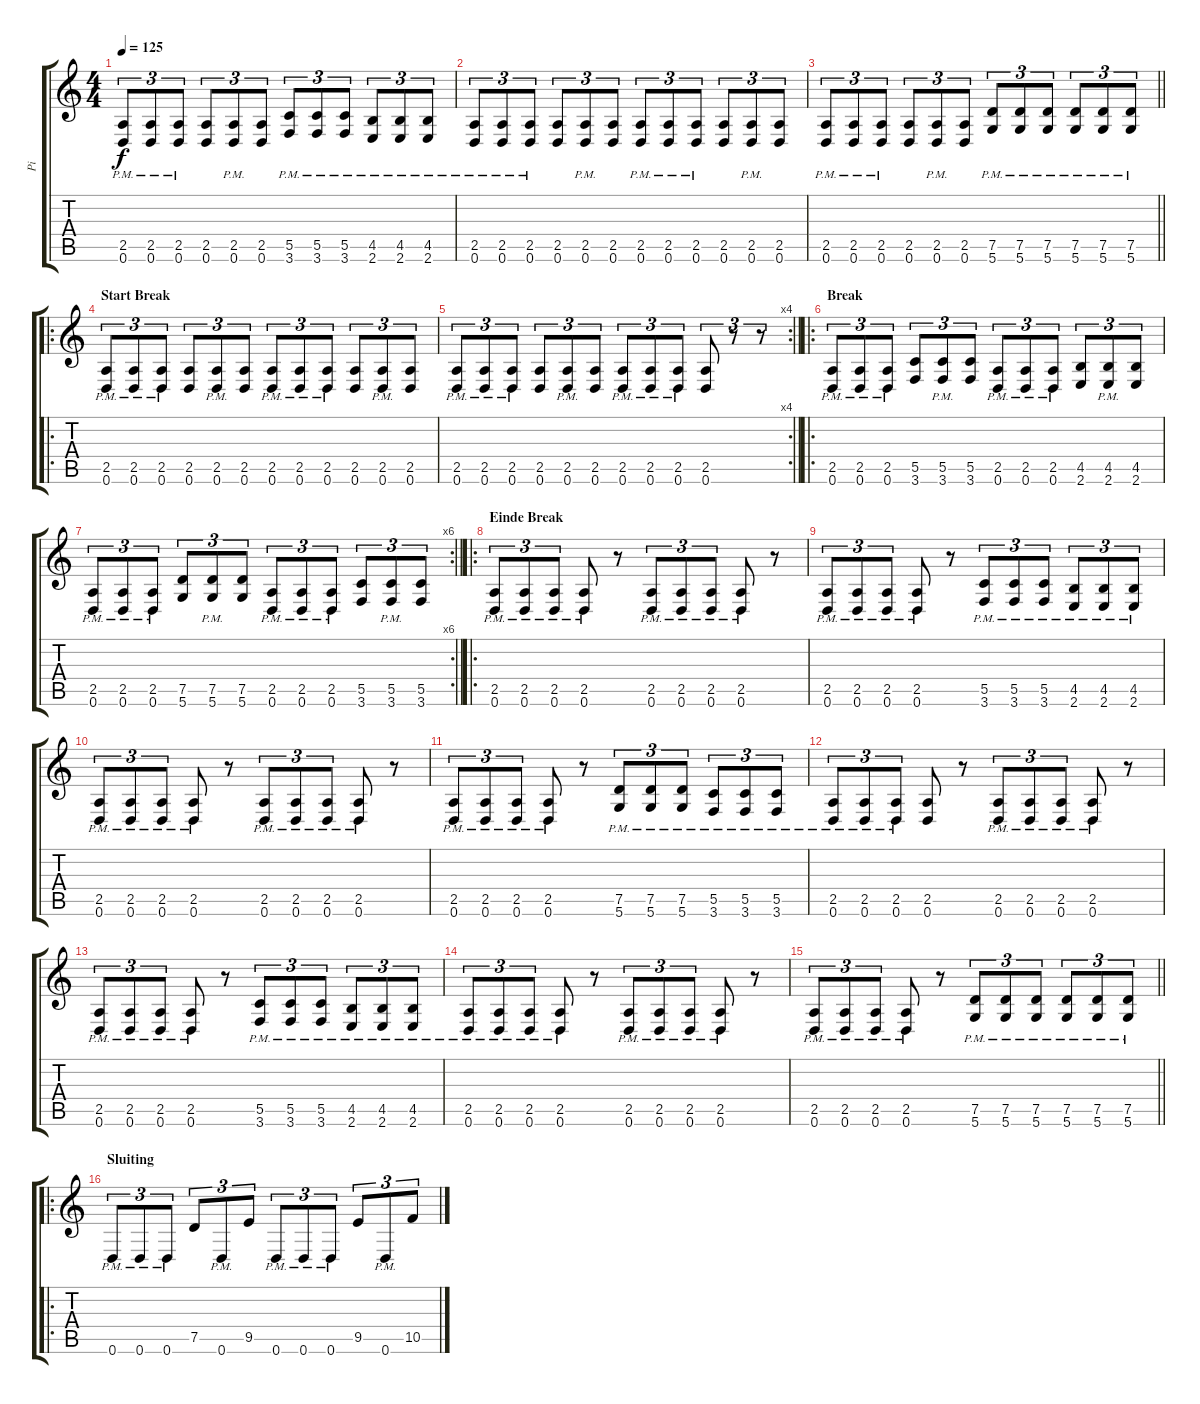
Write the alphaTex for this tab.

\track ("Pi" "Pi") {instrument overdrivenguitar}
\staff {score tabs}
\tuning (D4 A3 F3 C3 G2 D2) {hide}
\ts (4 4)
\tempo 125
\clef g2
\ks c
(2.5{pm} 0.6{pm}).8{tu (3 2) dy f} (2.5{pm} 0.6{pm}).8{tu (3 2)} (2.5{pm} 0.6{pm}).8{tu (3 2)} (2.5 0.6).8{tu (3 2)} (2.5{pm} 0.6{pm}).8{tu (3 2)} (2.5 0.6).8{tu (3 2)} (5.5{pm} 3.6{pm}).8{tu (3 2)} (5.5{pm} 3.6{pm}).8{tu (3 2)} (5.5{pm} 3.6{pm}).8{tu (3 2)} (4.5{pm} 2.6{pm}).8{tu (3 2)} (4.5{pm} 2.6{pm}).8{tu (3 2)} (4.5{pm} 2.6{pm}).8{tu (3 2)} |
(2.5{pm} 0.6{pm}).8{tu (3 2)} (2.5{pm} 0.6{pm}).8{tu (3 2)} (2.5{pm} 0.6{pm}).8{tu (3 2)} (2.5 0.6).8{tu (3 2)} (2.5{pm} 0.6{pm}).8{tu (3 2)} (2.5 0.6).8{tu (3 2)} (2.5{pm} 0.6{pm}).8{tu (3 2)} (2.5{pm} 0.6{pm}).8{tu (3 2)} (2.5{pm} 0.6{pm}).8{tu (3 2)} (2.5 0.6).8{tu (3 2)} (2.5{pm} 0.6{pm}).8{tu (3 2)} (2.5 0.6).8{tu (3 2)} |
\barLineRight lightlight
(2.5{pm} 0.6{pm}).8{tu (3 2)} (2.5{pm} 0.6{pm}).8{tu (3 2)} (2.5{pm} 0.6{pm}).8{tu (3 2)} (2.5 0.6).8{tu (3 2)} (2.5{pm} 0.6{pm}).8{tu (3 2)} (2.5 0.6).8{tu (3 2)} (7.5{pm} 5.6{pm}).8{tu (3 2)} (7.5{pm} 5.6{pm}).8{tu (3 2)} (7.5{pm} 5.6{pm}).8{tu (3 2)} (7.5{pm} 5.6{pm}).8{tu (3 2)} (7.5{pm} 5.6{pm}).8{tu (3 2)} (7.5{pm} 5.6{pm}).8{tu (3 2)} |
\ro
\section ("" "Start Break")
(2.5{pm} 0.6{pm}).8{tu (3 2)} (2.5{pm} 0.6{pm}).8{tu (3 2)} (2.5{pm} 0.6{pm}).8{tu (3 2)} (2.5 0.6).8{tu (3 2)} (2.5{pm} 0.6{pm}).8{tu (3 2)} (2.5 0.6).8{tu (3 2)} (2.5{pm} 0.6{pm}).8{tu (3 2)} (2.5{pm} 0.6{pm}).8{tu (3 2)} (2.5{pm} 0.6{pm}).8{tu (3 2)} (2.5 0.6).8{tu (3 2)} (2.5{pm} 0.6{pm}).8{tu (3 2)} (2.5 0.6).8{tu (3 2)} |
\rc 4
\barLineRight lightlight
(2.5{pm} 0.6{pm}).8{tu (3 2)} (2.5{pm} 0.6{pm}).8{tu (3 2)} (2.5{pm} 0.6{pm}).8{tu (3 2)} (2.5 0.6).8{tu (3 2)} (2.5{pm} 0.6{pm}).8{tu (3 2)} (2.5 0.6).8{tu (3 2)} (2.5{pm} 0.6{pm}).8{tu (3 2)} (2.5{pm} 0.6{pm}).8{tu (3 2)} (2.5{pm} 0.6{pm}).8{tu (3 2)} (2.5 0.6).8{tu (3 2)} r.8{tu (3 2)} r.8{tu (3 2)} |
\ro
\section ("" "Break")
(2.5{pm} 0.6{pm}).8{tu (3 2)} (2.5{pm} 0.6{pm}).8{tu (3 2)} (2.5{pm} 0.6{pm}).8{tu (3 2)} (5.5 3.6).8{tu (3 2)} (5.5{pm} 3.6{pm}).8{tu (3 2)} (5.5 3.6).8{tu (3 2)} (2.5{pm} 0.6{pm}).8{tu (3 2)} (2.5{pm} 0.6{pm}).8{tu (3 2)} (2.5{pm} 0.6{pm}).8{tu (3 2)} (4.5 2.6).8{tu (3 2)} (4.5{pm} 2.6{pm}).8{tu (3 2)} (4.5 2.6).8{tu (3 2)} |
\rc 6
\barLineRight lightlight
(2.5{pm} 0.6{pm}).8{tu (3 2)} (2.5{pm} 0.6{pm}).8{tu (3 2)} (2.5{pm} 0.6{pm}).8{tu (3 2)} (7.5 5.6).8{tu (3 2)} (7.5{pm} 5.6{pm}).8{tu (3 2)} (7.5 5.6).8{tu (3 2)} (2.5{pm} 0.6{pm}).8{tu (3 2)} (2.5{pm} 0.6{pm}).8{tu (3 2)} (2.5{pm} 0.6{pm}).8{tu (3 2)} (5.5 3.6).8{tu (3 2)} (5.5{pm} 3.6{pm}).8{tu (3 2)} (5.5 3.6).8{tu (3 2)} |
\ro
\section ("" "Einde Break")
(2.5{pm} 0.6{pm}).8{tu (3 2)} (2.5{pm} 0.6{pm}).8{tu (3 2)} (2.5{pm} 0.6{pm}).8{tu (3 2)} (2.5{pm} 0.6{pm}).8 r.8 (2.5{pm} 0.6{pm}).8{tu (3 2)} (2.5{pm} 0.6{pm}).8{tu (3 2)} (2.5{pm} 0.6{pm}).8{tu (3 2)} (2.5{pm} 0.6{pm}).8 r.8 |
(2.5{pm} 0.6{pm}).8{tu (3 2)} (2.5{pm} 0.6{pm}).8{tu (3 2)} (2.5{pm} 0.6{pm}).8{tu (3 2)} (2.5{pm} 0.6{pm}).8 r.8 (5.5{pm} 3.6{pm}).8{tu (3 2)} (5.5{pm} 3.6{pm}).8{tu (3 2)} (5.5{pm} 3.6{pm}).8{tu (3 2)} (4.5{pm} 2.6{pm}).8{tu (3 2)} (4.5{pm} 2.6{pm}).8{tu (3 2)} (4.5{pm} 2.6{pm}).8{tu (3 2)} |
(2.5{pm} 0.6{pm}).8{tu (3 2)} (2.5{pm} 0.6{pm}).8{tu (3 2)} (2.5{pm} 0.6{pm}).8{tu (3 2)} (2.5{pm} 0.6{pm}).8 r.8 (2.5{pm} 0.6{pm}).8{tu (3 2)} (2.5{pm} 0.6{pm}).8{tu (3 2)} (2.5{pm} 0.6{pm}).8{tu (3 2)} (2.5{pm} 0.6{pm}).8 r.8 |
(2.5{pm} 0.6{pm}).8{tu (3 2)} (2.5{pm} 0.6{pm}).8{tu (3 2)} (2.5{pm} 0.6{pm}).8{tu (3 2)} (2.5{pm} 0.6{pm}).8 r.8 (7.5{pm} 5.6{pm}).8{tu (3 2)} (7.5{pm} 5.6{pm}).8{tu (3 2)} (7.5{pm} 5.6{pm}).8{tu (3 2)} (5.5{pm} 3.6{pm}).8{tu (3 2)} (5.5{pm} 3.6{pm}).8{tu (3 2)} (5.5{pm} 3.6{pm}).8{tu (3 2)} |
(2.5{pm} 0.6{pm}).8{tu (3 2)} (2.5{pm} 0.6{pm}).8{tu (3 2)} (2.5{pm} 0.6{pm}).8{tu (3 2)} (2.5 0.6).8 r.8 (2.5{pm} 0.6{pm}).8{tu (3 2)} (2.5{pm} 0.6{pm}).8{tu (3 2)} (2.5{pm} 0.6{pm}).8{tu (3 2)} (2.5{pm} 0.6{pm}).8 r.8 |
(2.5{pm} 0.6{pm}).8{tu (3 2)} (2.5{pm} 0.6{pm}).8{tu (3 2)} (2.5{pm} 0.6{pm}).8{tu (3 2)} (2.5{pm} 0.6{pm}).8 r.8 (5.5{pm} 3.6{pm}).8{tu (3 2)} (5.5{pm} 3.6{pm}).8{tu (3 2)} (5.5{pm} 3.6{pm}).8{tu (3 2)} (4.5{pm} 2.6{pm}).8{tu (3 2)} (4.5{pm} 2.6{pm}).8{tu (3 2)} (4.5{pm} 2.6{pm}).8{tu (3 2)} |
(2.5{pm} 0.6{pm}).8{tu (3 2)} (2.5{pm} 0.6{pm}).8{tu (3 2)} (2.5{pm} 0.6{pm}).8{tu (3 2)} (2.5{pm} 0.6{pm}).8 r.8 (2.5{pm} 0.6{pm}).8{tu (3 2)} (2.5{pm} 0.6{pm}).8{tu (3 2)} (2.5{pm} 0.6{pm}).8{tu (3 2)} (2.5{pm} 0.6{pm}).8 r.8 |
\barLineRight lightlight
(2.5{pm} 0.6{pm}).8{tu (3 2)} (2.5{pm} 0.6{pm}).8{tu (3 2)} (2.5{pm} 0.6{pm}).8{tu (3 2)} (2.5{pm} 0.6{pm}).8 r.8 (7.5{pm} 5.6{pm}).8{tu (3 2)} (7.5{pm} 5.6{pm}).8{tu (3 2)} (7.5{pm} 5.6{pm}).8{tu (3 2)} (7.5{pm} 5.6{pm}).8{tu (3 2)} (7.5{pm} 5.6{pm}).8{tu (3 2)} (7.5{pm} 5.6{pm}).8{tu (3 2)} |
\ro
\section ("" "Sluiting")
0.6{pm}.8{tu (3 2)} 0.6{pm}.8{tu (3 2)} 0.6{pm}.8{tu (3 2)} 7.5.8{tu (3 2)} 0.6{pm}.8{tu (3 2)} 9.5.8{tu (3 2)} 0.6{pm}.8{tu (3 2)} 0.6{pm}.8{tu (3 2)} 0.6{pm}.8{tu (3 2)} 9.5.8{tu (3 2)} 0.6{pm}.8{tu (3 2)} 10.5.8{tu (3 2)}
